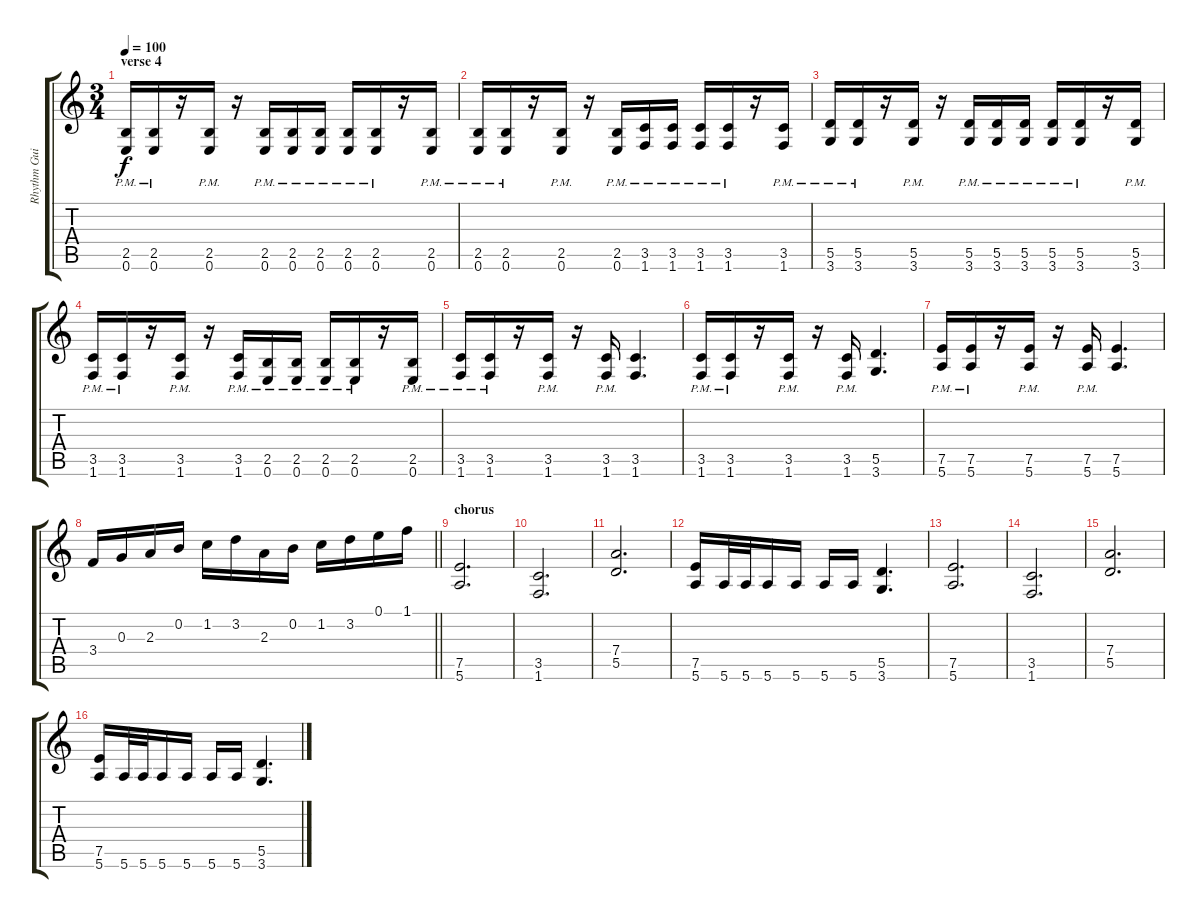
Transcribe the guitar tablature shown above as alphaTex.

\track ("Rhythm Guitar R" "Rhythm Gui") {instrument overdrivenguitar}
\staff {score tabs}
\tuning (E4 B3 G3 D3 A2 E2) {hide}
\ts (3 4)
\section ("" "verse 4")
\tempo 100
\clef g2
\ks c
(2.5{pm} 0.6).16{dy f} (2.5{pm} 0.6).16 r.16 (2.5{pm} 0.6).16 r.16 (2.5{pm} 0.6).16 (2.5{pm} 0.6).16 (2.5{pm} 0.6).16 (2.5{pm} 0.6).16 (2.5{pm} 0.6).16 r.16 (2.5{pm} 0.6).16 |
(2.5{pm} 0.6).16 (2.5{pm} 0.6).16 r.16 (2.5{pm} 0.6).16 r.16 (2.5{pm} 0.6).16 (3.5{pm} 1.6).16 (3.5{pm} 1.6).16 (3.5{pm} 1.6).16 (3.5{pm} 1.6).16 r.16 (3.5{pm} 1.6).16 |
(5.5{pm} 3.6).16 (5.5{pm} 3.6).16 r.16 (5.5{pm} 3.6).16 r.16 (5.5{pm} 3.6).16 (5.5{pm} 3.6).16 (5.5{pm} 3.6).16 (5.5{pm} 3.6).16 (5.5{pm} 3.6).16 r.16 (5.5{pm} 3.6).16 |
(3.5{pm} 1.6).16 (3.5{pm} 1.6).16 r.16 (3.5{pm} 1.6).16 r.16 (3.5{pm} 1.6).16 (2.5{pm} 0.6).16 (2.5{pm} 0.6).16 (2.5{pm} 0.6).16 (2.5{pm} 0.6).16 r.16 (2.5{pm} 0.6).16 |
(3.5{pm} 1.6).16 (3.5{pm} 1.6).16 r.16 (3.5{pm} 1.6).16 r.16 (3.5{pm} 1.6).16 (3.5 1.6).4{d} |
(3.5{pm} 1.6).16 (3.5{pm} 1.6).16 r.16 (3.5{pm} 1.6).16 r.16 (3.5{pm} 1.6).16 (5.5 3.6).4{d} |
(7.5{pm} 5.6).16 (7.5{pm} 5.6).16 r.16 (7.5{pm} 5.6).16 r.16 (7.5{pm} 5.6).16 (7.5 5.6).4{d} |
\barLineRight lightlight
3.4.16 0.3.16 2.3.16 0.2.16 1.2.16 3.2.16 2.3.16 0.2.16 1.2.16 3.2.16 0.1.16 1.1.16 |
\section ("" "chorus")
(7.5 5.6).2{d} |
(3.5 1.6).2{d} |
(7.4 5.5).2{d} |
(7.5 5.6).16 5.6.32 5.6.32 5.6.16 5.6.16 5.6.16 5.6.16 (5.5 3.6).4{d} |
(7.5 5.6).2{d} |
(3.5 1.6).2{d} |
(7.4 5.5).2{d} |
(7.5 5.6).16 5.6.32 5.6.32 5.6.16 5.6.16 5.6.16 5.6.16 (5.5 3.6).4{d}
